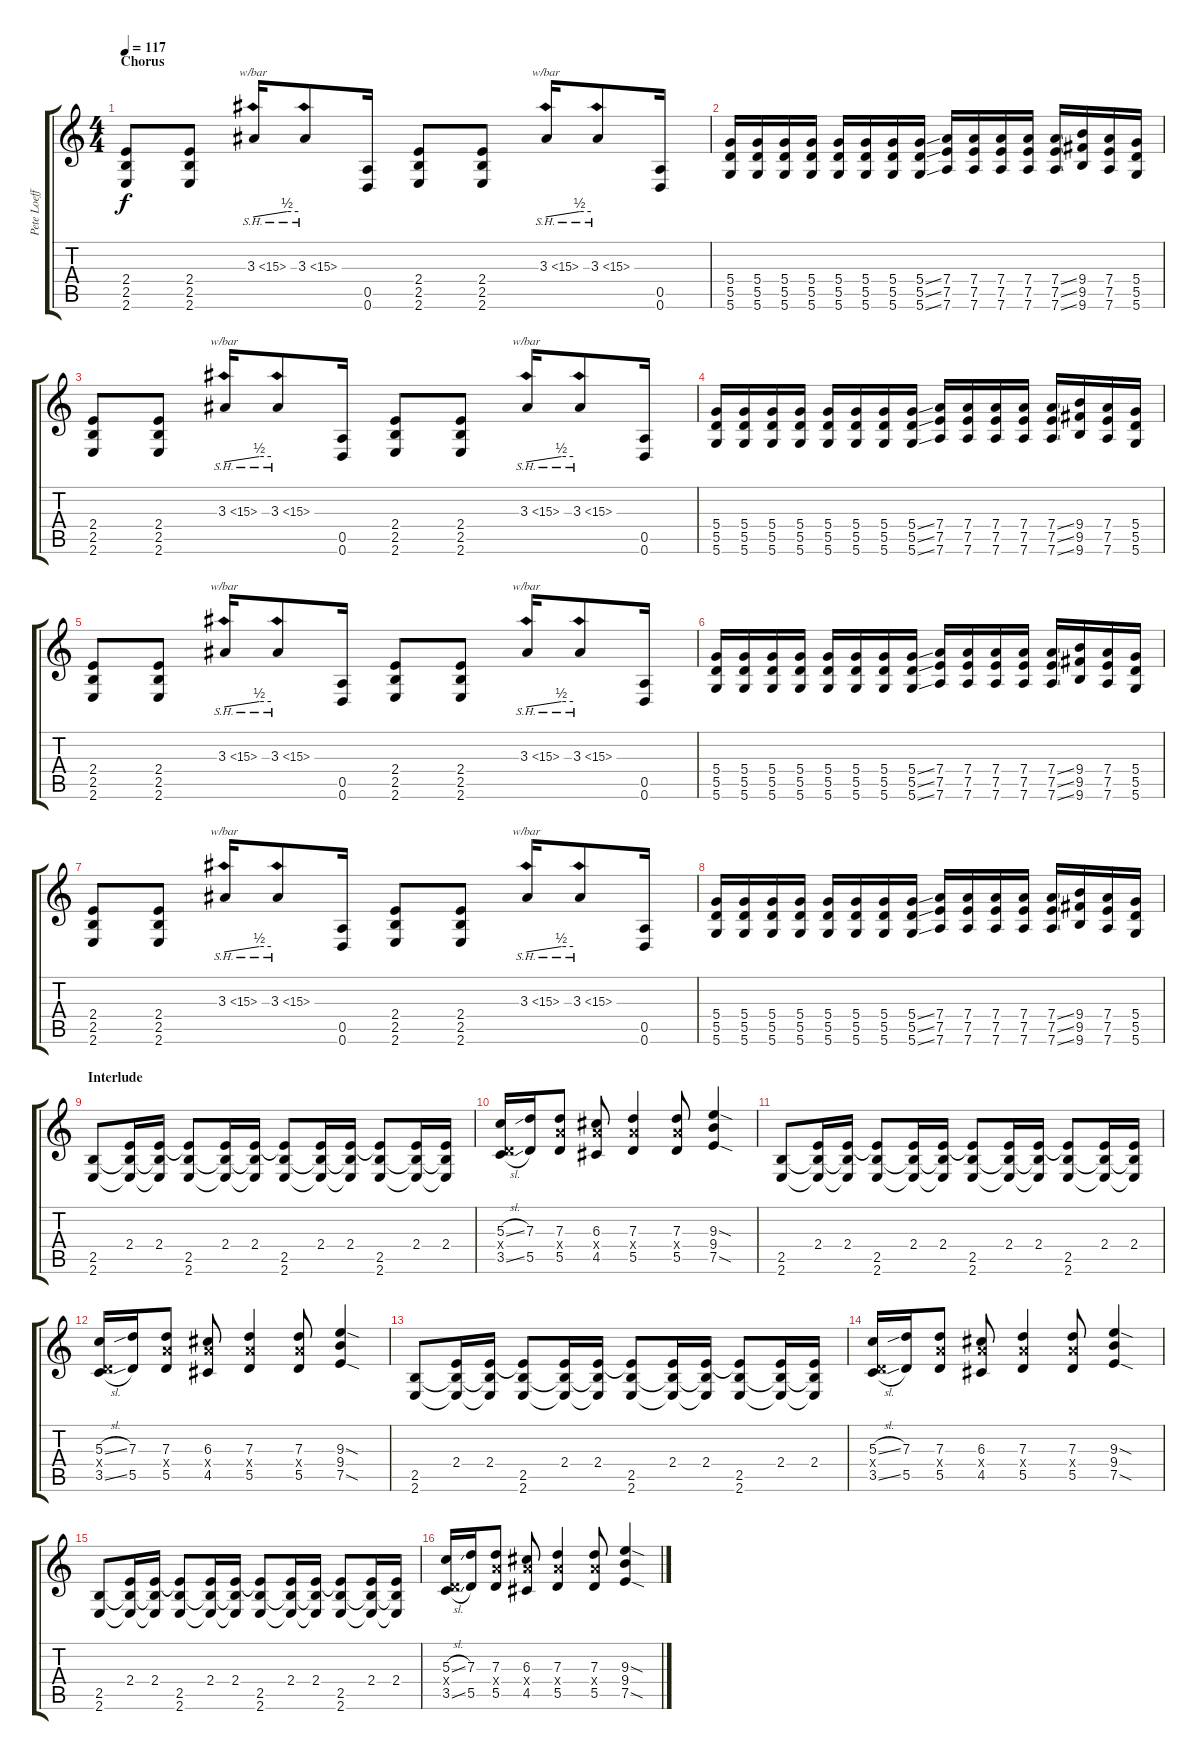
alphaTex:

\track ("Pete Loeffler - Distortion Guitar(right)" "Pete Loeff") {instrument distortionguitar}
\staff {score tabs}
\tuning (E4 B3 G3 D3 A2 D2) {hide}
\ts (4 4)
\section ("" "Chorus")
\tempo 117
\clef g2
\ks c
(2.4 2.5 2.6).8{dy f} (2.4 2.5 2.6).8 3.3{sh 12}.16{tbe (custom default 0 0 45 2 60 2)} 3.3{sh 12}.8 (0.5 0.6).16 (2.4 2.5 2.6).8 (2.4 2.5 2.6).8 3.3{sh 12}.16{tbe (custom default 0 0 45 2 60 2)} 3.3{sh 12}.8 (0.5 0.6).16 |
(5.4 5.5 5.6).16 (5.4 5.5 5.6).16 (5.4 5.5 5.6).16 (5.4 5.5 5.6).16 (5.4 5.5 5.6).16 (5.4 5.5 5.6).16 (5.4 5.5 5.6).16 (5.4{ss} 5.5{ss} 5.6{ss}).16 (7.4 7.5 7.6).16 (7.4 7.5 7.6).16 (7.4 7.5 7.6).16 (7.4 7.5 7.6).16 (7.4{ss} 7.5{ss} 7.6{ss}).16 (9.4 9.5 9.6).16 (7.4 7.5 7.6).16 (5.4 5.5 5.6).16 |
(2.4 2.5 2.6).8 (2.4 2.5 2.6).8 3.3{sh 12}.16{tbe (custom default 0 0 45 2 60 2)} 3.3{sh 12}.8 (0.5 0.6).16 (2.4 2.5 2.6).8 (2.4 2.5 2.6).8 3.3{sh 12}.16{tbe (custom default 0 0 45 2 60 2)} 3.3{sh 12}.8 (0.5 0.6).16 |
(5.4 5.5 5.6).16 (5.4 5.5 5.6).16 (5.4 5.5 5.6).16 (5.4 5.5 5.6).16 (5.4 5.5 5.6).16 (5.4 5.5 5.6).16 (5.4 5.5 5.6).16 (5.4{ss} 5.5{ss} 5.6{ss}).16 (7.4 7.5 7.6).16 (7.4 7.5 7.6).16 (7.4 7.5 7.6).16 (7.4 7.5 7.6).16 (7.4{ss} 7.5{ss} 7.6{ss}).16 (9.4 9.5 9.6).16 (7.4 7.5 7.6).16 (5.4 5.5 5.6).16 |
(2.4 2.5 2.6).8 (2.4 2.5 2.6).8 3.3{sh 12}.16{tbe (custom default 0 0 45 2 60 2)} 3.3{sh 12}.8 (0.5 0.6).16 (2.4 2.5 2.6).8 (2.4 2.5 2.6).8 3.3{sh 12}.16{tbe (custom default 0 0 45 2 60 2)} 3.3{sh 12}.8 (0.5 0.6).16 |
(5.4 5.5 5.6).16 (5.4 5.5 5.6).16 (5.4 5.5 5.6).16 (5.4 5.5 5.6).16 (5.4 5.5 5.6).16 (5.4 5.5 5.6).16 (5.4 5.5 5.6).16 (5.4{ss} 5.5{ss} 5.6{ss}).16 (7.4 7.5 7.6).16 (7.4 7.5 7.6).16 (7.4 7.5 7.6).16 (7.4 7.5 7.6).16 (7.4{ss} 7.5{ss} 7.6{ss}).16 (9.4 9.5 9.6).16 (7.4 7.5 7.6).16 (5.4 5.5 5.6).16 |
(2.4 2.5 2.6).8 (2.4 2.5 2.6).8 3.3{sh 12}.16{tbe (custom default 0 0 45 2 60 2)} 3.3{sh 12}.8 (0.5 0.6).16 (2.4 2.5 2.6).8 (2.4 2.5 2.6).8 3.3{sh 12}.16{tbe (custom default 0 0 45 2 60 2)} 3.3{sh 12}.8 (0.5 0.6).16 |
(5.4 5.5 5.6).16 (5.4 5.5 5.6).16 (5.4 5.5 5.6).16 (5.4 5.5 5.6).16 (5.4 5.5 5.6).16 (5.4 5.5 5.6).16 (5.4 5.5 5.6).16 (5.4{ss} 5.5{ss} 5.6{ss}).16 (7.4 7.5 7.6).16 (7.4 7.5 7.6).16 (7.4 7.5 7.6).16 (7.4 7.5 7.6).16 (7.4{ss} 7.5{ss} 7.6{ss}).16 (9.4 9.5 9.6).16 (7.4 7.5 7.6).16 (5.4 5.5 5.6).16 |
\section ("" "Interlude")
(2.5 2.6).8 (2.4 2.5{t} 2.6{t}).16 (2.4 2.5{t} 2.6{t}).16 (2.4{t} 2.5 2.6).8 (2.4 2.5{t} 2.6{t}).16 (2.4 2.5{t} 2.6{t}).16 (2.4{t} 2.5 2.6).8 (2.4 2.5{t} 2.6{t}).16 (2.4 2.5{t} 2.6{t}).16 (2.4{t} 2.5 2.6).8 (2.4 2.5{t} 2.6{t}).16 (2.4 2.5{t} 2.6{t}).16 |
(5.3{sl} 0.4{x} 3.5{sl}).16 (7.3 5.5).16 (7.3 7.4{x} 5.5).8 (6.3 7.4{x} 4.5).8 (7.3 7.4{x} 5.5).4 (7.3 7.4{x} 5.5).8 (9.3{sod} 9.4 7.5{sod}).4 |
(2.5 2.6).8 (2.4 2.5{t} 2.6{t}).16 (2.4 2.5{t} 2.6{t}).16 (2.4{t} 2.5 2.6).8 (2.4 2.5{t} 2.6{t}).16 (2.4 2.5{t} 2.6{t}).16 (2.4{t} 2.5 2.6).8 (2.4 2.5{t} 2.6{t}).16 (2.4 2.5{t} 2.6{t}).16 (2.4{t} 2.5 2.6).8 (2.4 2.5{t} 2.6{t}).16 (2.4 2.5{t} 2.6{t}).16 |
(5.3{sl} 0.4{x} 3.5{sl}).16 (7.3 5.5).16 (7.3 7.4{x} 5.5).8 (6.3 7.4{x} 4.5).8 (7.3 7.4{x} 5.5).4 (7.3 7.4{x} 5.5).8 (9.3{sod} 9.4 7.5{sod}).4 |
(2.5 2.6).8 (2.4 2.5{t} 2.6{t}).16 (2.4 2.5{t} 2.6{t}).16 (2.4{t} 2.5 2.6).8 (2.4 2.5{t} 2.6{t}).16 (2.4 2.5{t} 2.6{t}).16 (2.4{t} 2.5 2.6).8 (2.4 2.5{t} 2.6{t}).16 (2.4 2.5{t} 2.6{t}).16 (2.4{t} 2.5 2.6).8 (2.4 2.5{t} 2.6{t}).16 (2.4 2.5{t} 2.6{t}).16 |
(5.3{sl} 0.4{x} 3.5{sl}).16 (7.3 5.5).16 (7.3 7.4{x} 5.5).8 (6.3 7.4{x} 4.5).8 (7.3 7.4{x} 5.5).4 (7.3 7.4{x} 5.5).8 (9.3{sod} 9.4 7.5{sod}).4 |
(2.5 2.6).8 (2.4 2.5{t} 2.6{t}).16 (2.4 2.5{t} 2.6{t}).16 (2.4{t} 2.5 2.6).8 (2.4 2.5{t} 2.6{t}).16 (2.4 2.5{t} 2.6{t}).16 (2.4{t} 2.5 2.6).8 (2.4 2.5{t} 2.6{t}).16 (2.4 2.5{t} 2.6{t}).16 (2.4{t} 2.5 2.6).8 (2.4 2.5{t} 2.6{t}).16 (2.4 2.5{t} 2.6{t}).16 |
(5.3{sl} 0.4{x} 3.5{sl}).16 (7.3 5.5).16 (7.3 7.4{x} 5.5).8 (6.3 7.4{x} 4.5).8 (7.3 7.4{x} 5.5).4 (7.3 7.4{x} 5.5).8 (9.3{sod} 9.4 7.5{sod}).4
